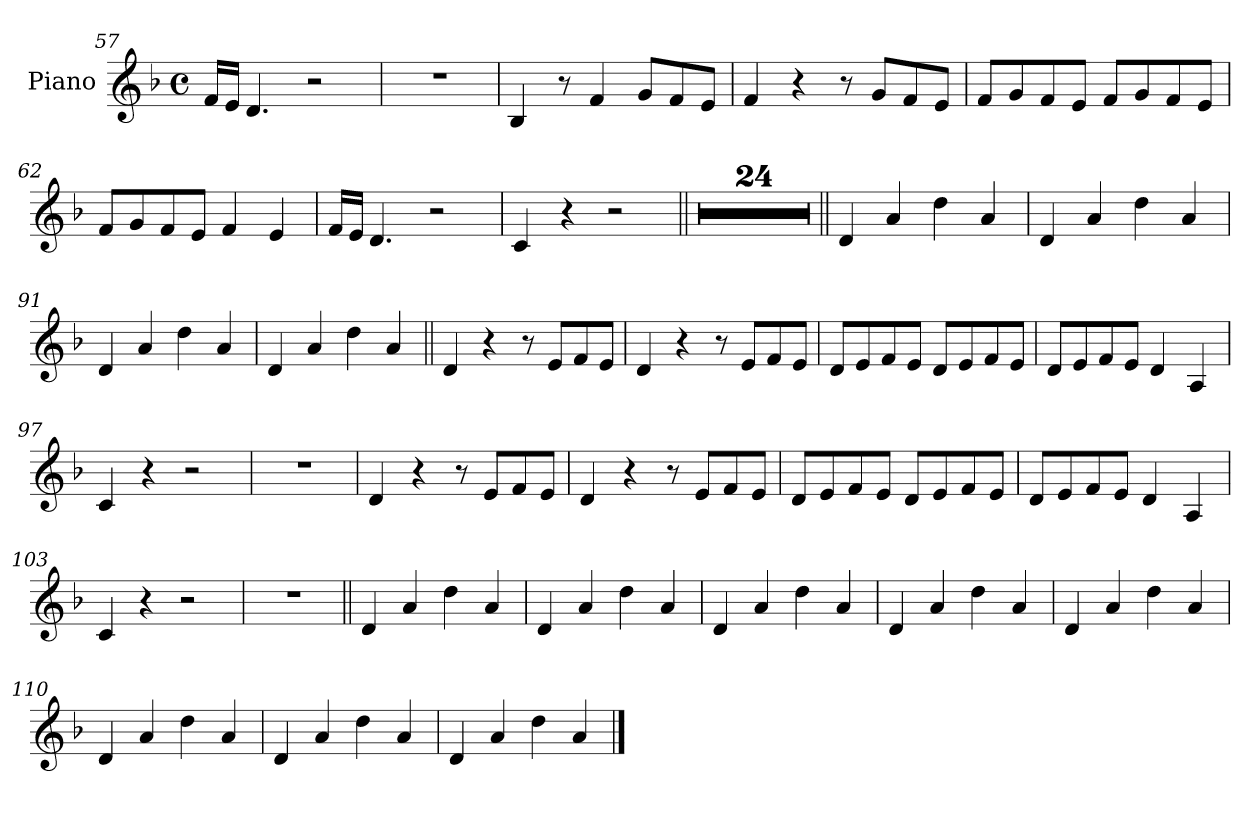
**kern
*part1
*staff1
*I"Piano
*I'Pno.
*clefG2
*k[b-]
*M4/4
*met(c)
=57
16fLL
16eJJ
4.d
2r
=58
1r
=59
4B-
8r
4f
8gL
8f
8eJ
=60
4f
4r
8r
8gL
8f
8eJ
=61
8fL
8g
8f
8eJ
8fL
8g
8f
8eJ
=62
8fL
8g
8f
8eJ
4f
4e
=63
16fLL
16eJJ
4.d
2r
=64
4c
4r
2r
=65||
1r
=66
1r
=67
1r
=68
1r
=69
1r
=70
1r
=71
1r
=72
1r
=73
1r
=74
1r
=75
1r
=76
1r
=77
1r
=78
1r
=79
1r
=80
1r
=81
1r
=82
1r
=83
1r
=84
1r
=85
1r
=86
1r
=87
1r
=88
1r
=89||
4d
4a
4dd
4a
=90
4d
4a
4dd
4a
=91
4d
4a
4dd
4a
=92
4d
4a
4dd
4a
=93||
4d
4r
8r
8eL
8f
8eJ
=94
4d
4r
8r
8eL
8f
8eJ
=95
8dL
8e
8f
8eJ
8dL
8e
8f
8eJ
=96
8dL
8e
8f
8eJ
4d
4A
=97
4c
4r
2r
=98
1r
=99
4d
4r
8r
8eL
8f
8eJ
=100
4d
4r
8r
8eL
8f
8eJ
=101
8dL
8e
8f
8eJ
8dL
8e
8f
8eJ
=102
8dL
8e
8f
8eJ
4d
4A
=103
4c
4r
2r
=104
1r
=105||
4d
4a
4dd
4a
=106
4d
4a
4dd
4a
=107
4d
4a
4dd
4a
=108
4d
4a
4dd
4a
=109
4d
4a
4dd
4a
=110
4d
4a
4dd
4a
=111
4d
4a
4dd
4a
=112
4d
4a
4dd
4a
==
*-
